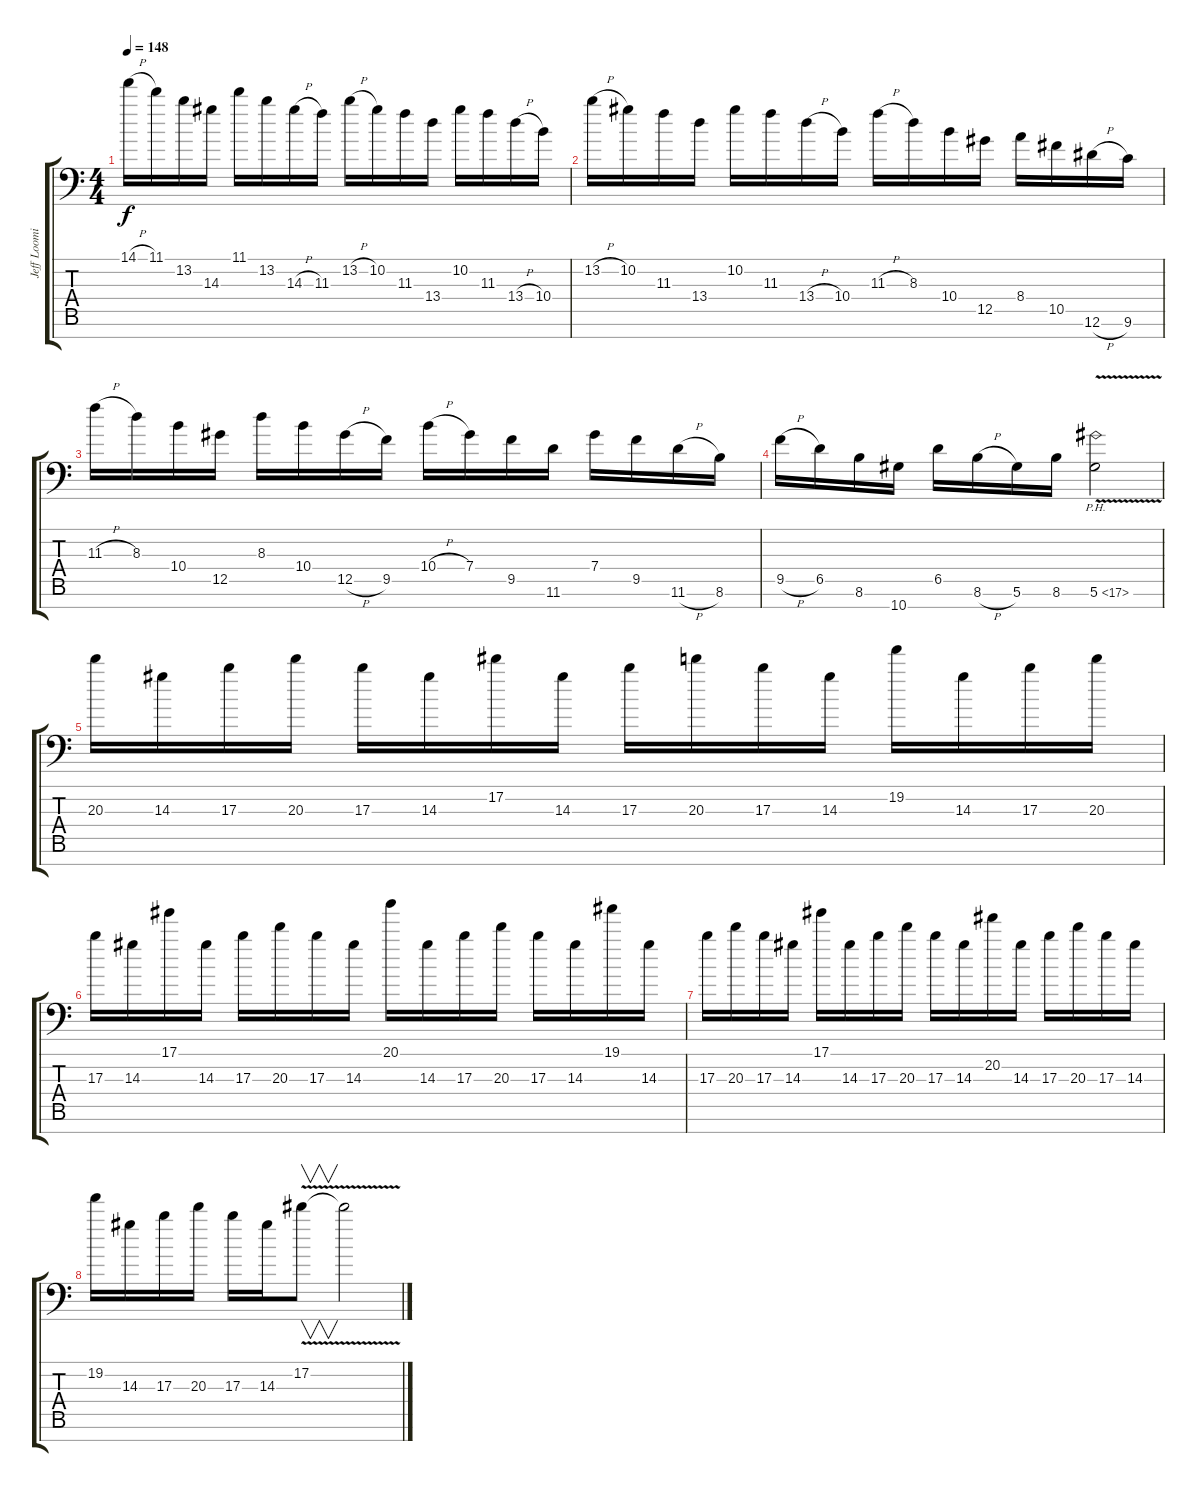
\track ("Jeff Loomis Lead" "Jeff Loomi") {instrument distortionguitar}
\staff {score tabs}
\tuning (Eb4 Bb3 Gb3 Db3 Ab2 Eb2 Bb1) {hide}
\ts (4 4)
\tempo 148
\clef f4
\ks c
14.1{h}.16{dy f} 11.1.16 13.2.16 14.3.16 11.1.16 13.2.16 14.3{h}.16 11.3.16 13.2{h}.16 10.2.16 11.3.16 13.4.16 10.2.16 11.3.16 13.4{h}.16 10.4.16 |
13.2{h}.16 10.2.16 11.3.16 13.4.16 10.2.16 11.3.16 13.4{h}.16 10.4.16 11.3{h}.16 8.3.16 10.4.16 12.5.16 8.4.16 10.5.16 12.6{h}.16 9.6.16 |
11.3{h}.16 8.3.16 10.4.16 12.5.16 8.3.16 10.4.16 12.5{h}.16 9.5.16 10.4{h}.16 7.4.16 9.5.16 11.6.16 7.4.16 9.5.16 11.6{h}.16 8.6.16 |
9.5{h}.16 6.5.16 8.6.16 10.7.16 6.5.16 8.6{h}.16 5.6.16 8.6.16 5.6{ph 12 v}.2 |
20.3.16 14.3.16 17.3.16 20.3.16 17.3.16 14.3.16 17.2.16 14.3.16 17.3.16 20.3.16 17.3.16 14.3.16 19.2.16 14.3.16 17.3.16 20.3.16 |
17.3.16 14.3.16 17.1.16 14.3.16 17.3.16 20.3.16 17.3.16 14.3.16 20.1.16 14.3.16 17.3.16 20.3.16 17.3.16 14.3.16 19.1.16 14.3.16 |
17.3.16 20.3.16 17.3.16 14.3.16 17.1.16 14.3.16 17.3.16 20.3.16 17.3.16 14.3.16 20.2.16 14.3.16 17.3.16 20.3.16 17.3.16 14.3.16 |
19.2.16 14.3.16 17.3.16 20.3.16 17.3.16 14.3.16 17.2{v}.8{v} 17.2{t}.2
